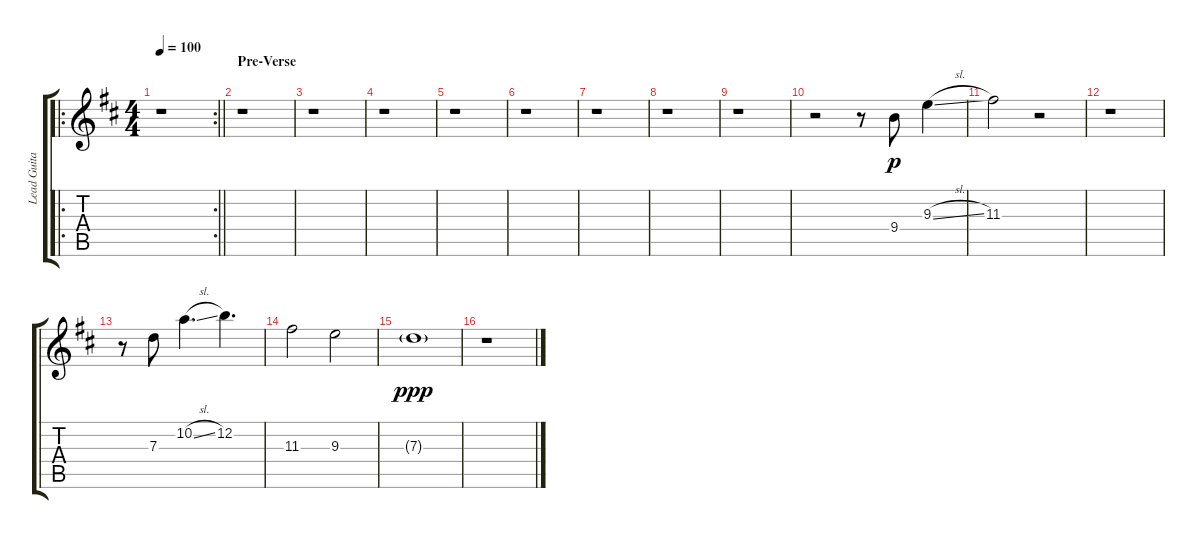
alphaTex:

\track ("Lead Guitar" "Lead Guita") {instrument electricguitarjazz}
\staff {score tabs}
\tuning (E4 B3 G3 D3 A2 E2) {hide}
\ro
\rc 2
\ts (4 4)
\tempo 100
\clef g2
\barLineRight lightlight
\ks d
r.1{dy p instrument electricguitarjazz} |
\section ("" "Pre-Verse")
r.1 |
r.1 |
r.1 |
r.1 |
r.1 |
r.1 |
r.1 |
r.1 |
r.2 r.8 9.4.8 9.3{sl}.4 |
11.3.2 r.2 |
r.1 |
r.8 7.3.8 10.2{sl}.4{d} 12.2.4{d} |
11.3.2 9.3.2 |
7.3{g}.1{dy ppp} |
r.1
